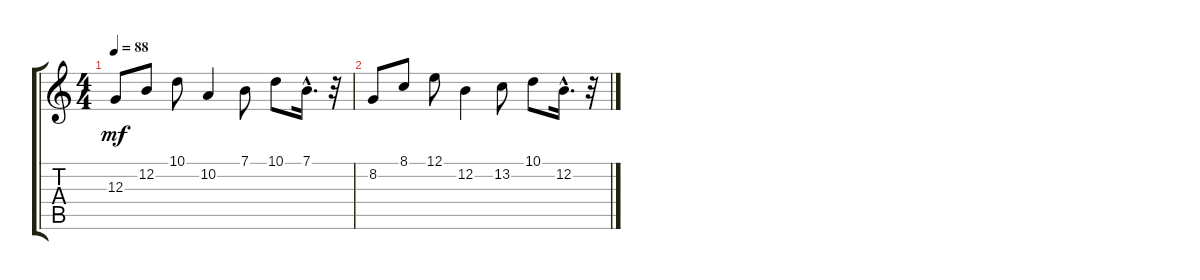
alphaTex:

\track "" {instrument acousticgrandpiano}
\staff {score tabs}
\tuning (E4 B3 G3 D3 A2 E2) {hide}
\ts (4 4)
\tempo 88
\clef g2
\ks c
12.3.8{dy mf} 12.2.8 10.1.8 10.2.4 7.1.8 10.1.8 7.1{hac}.16{d} r.32 |
8.2.8 8.1.8 12.1.8 12.2.4 13.2.8 10.1.8 12.2{hac}.16{d} r.32
